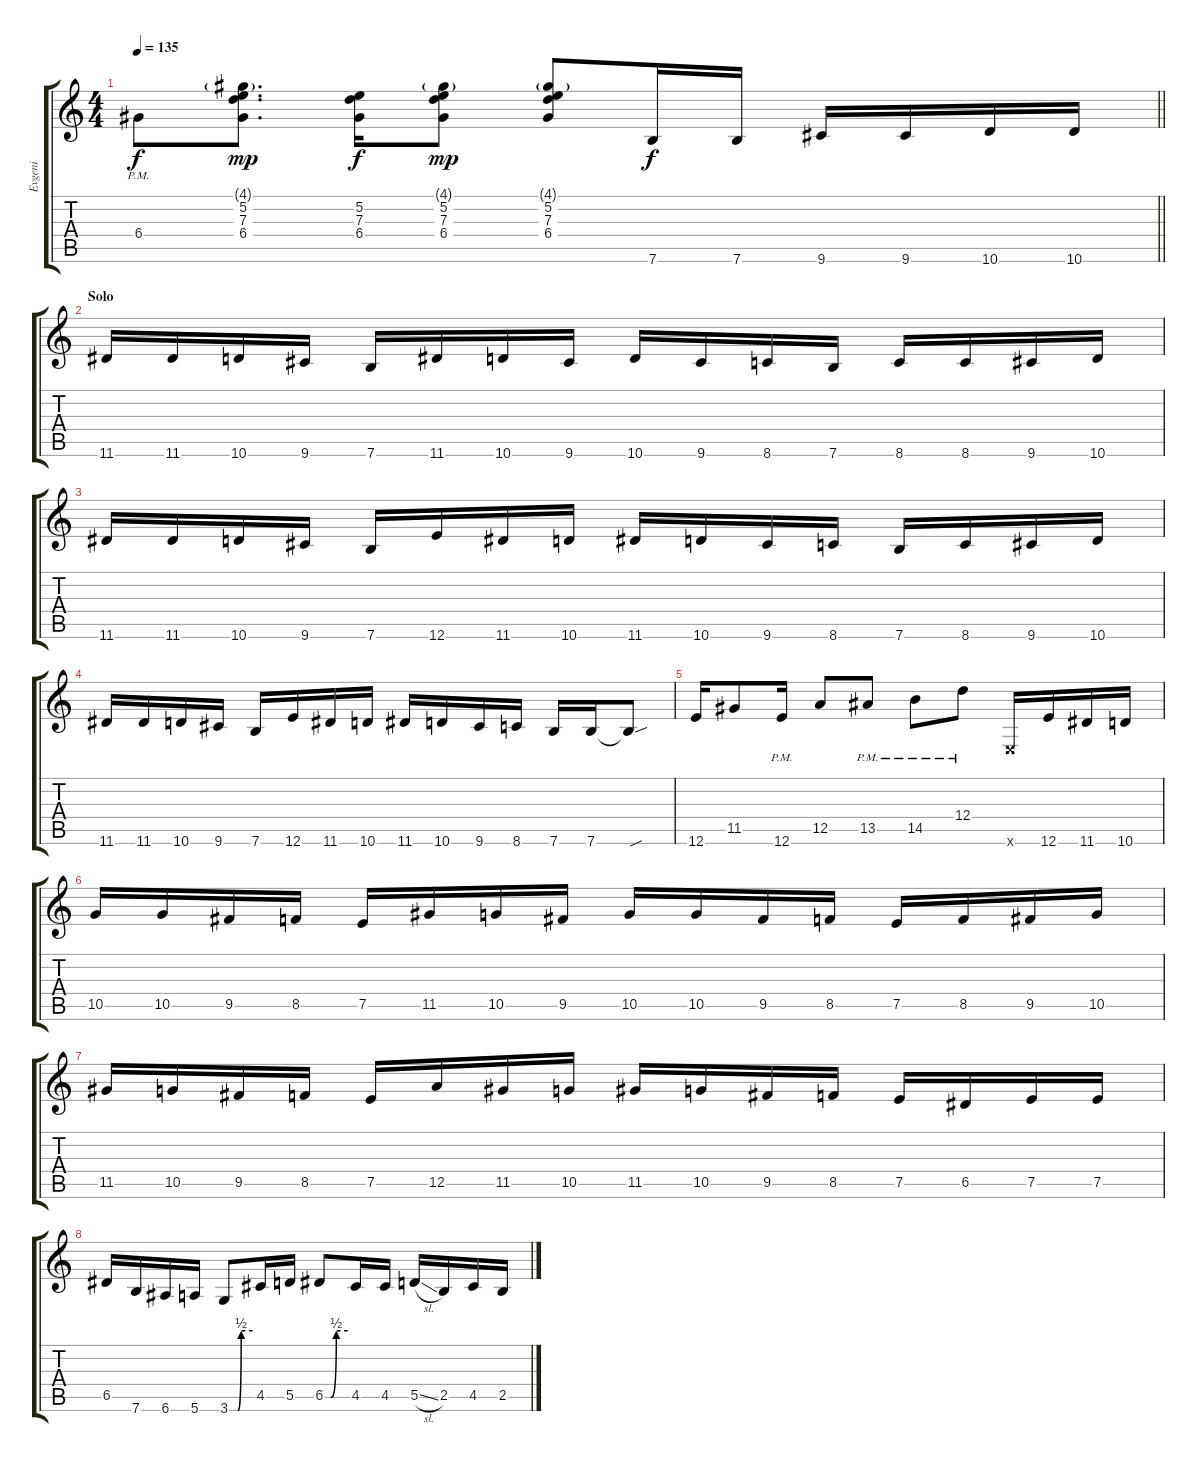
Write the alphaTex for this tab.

\track ("Evgeni" "Evgeni") {instrument electricguitarjazz}
\staff {score tabs}
\tuning (E4 B3 G3 D3 A2 E2) {hide}
\ts (4 4)
\tempo 135
\clef g2
\barLineRight lightlight
\ks c
6.4{pm}.8{dy f} (4.1{g} 5.2 7.3 6.4).8{d dy mp} (5.2 7.3 6.4).16{dy f} (4.1{g} 5.2 7.3 6.4).8{dy mp} (4.1{g} 5.2 7.3 6.4).8 7.6.16{dy f} 7.6.16 9.6.16 9.6.16 10.6.16 10.6.16 |
\section ("" "Solo")
11.6.16 11.6.16 10.6.16 9.6.16 7.6.16 11.6.16 10.6.16 9.6.16 10.6.16 9.6.16 8.6.16 7.6.16 8.6.16 8.6.16 9.6.16 10.6.16 |
11.6.16 11.6.16 10.6.16 9.6.16 7.6.16 12.6.16 11.6.16 10.6.16 11.6.16 10.6.16 9.6.16 8.6.16 7.6.16 8.6.16 9.6.16 10.6.16 |
11.6.16 11.6.16 10.6.16 9.6.16 7.6.16 12.6.16 11.6.16 10.6.16 11.6.16 10.6.16 9.6.16 8.6.16 7.6.16 7.6.16 7.6{sou t}.8 |
12.6.16 11.5.8 12.6{pm}.16 12.5.8 13.5{pm}.8 14.5{pm}.8 12.4{pm}.8 0.6{x}.16 12.6.16 11.6.16 10.6.16 |
10.5.16 10.5.16 9.5.16 8.5.16 7.5.16 11.5.16 10.5.16 9.5.16 10.5.16 10.5.16 9.5.16 8.5.16 7.5.16 8.5.16 9.5.16 10.5.16 |
11.5.16 10.5.16 9.5.16 8.5.16 7.5.16 12.5.16 11.5.16 10.5.16 11.5.16 10.5.16 9.5.16 8.5.16 7.5.16 6.5.16 7.5.16 7.5.16 |
6.5.16 7.6.16 6.6.16 5.6.16 3.6{be (custom 0 0 21 0 30 2 60 2)}.8 4.5.16 5.5.16 6.5{be (custom 0 0 15 0 30 2 60 2)}.8 4.5.16 4.5.16 5.5{sl}.16 2.5.16 4.5.16 2.5.16
